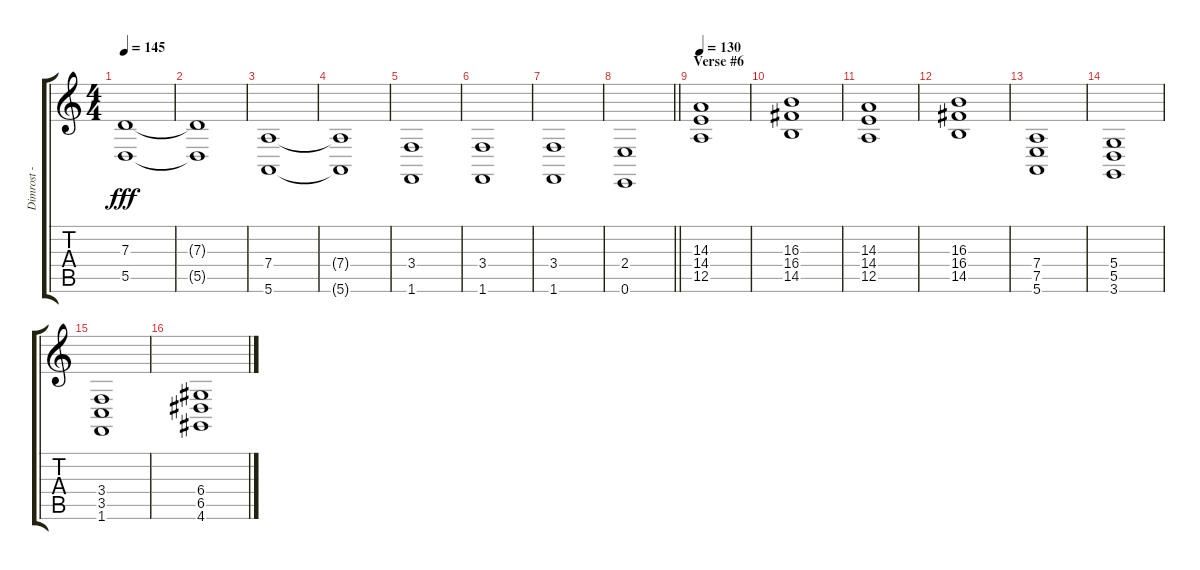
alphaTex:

\track ("Dimrost - Choirs" "Dimrost - ") {instrument choiraahs}
\staff {score tabs}
\tuning (E4 B3 G3 D3 A2 E2) {hide}
\ts (4 4)
\tempo 145
\clef g2
\ks c
(7.3 5.5).1{dy fff} |
(7.3{t} 5.5{t}).1 |
(7.4 5.6).1 |
(7.4{t} 5.6{t}).1 |
(3.4 1.6).1 |
(3.4 1.6).1 |
(3.4 1.6).1 |
\barLineRight lightlight
(2.4 0.6).1 |
\section ("" "Verse #6")
\tempo 130
(14.3 14.4 12.5).1 |
(16.3 16.4 14.5).1 |
(14.3 14.4 12.5).1 |
(16.3 16.4 14.5).1 |
(7.4 7.5 5.6).1 |
(5.4 5.5 3.6).1 |
(3.4 3.5 1.6).1 |
(6.4 6.5 4.6).1
